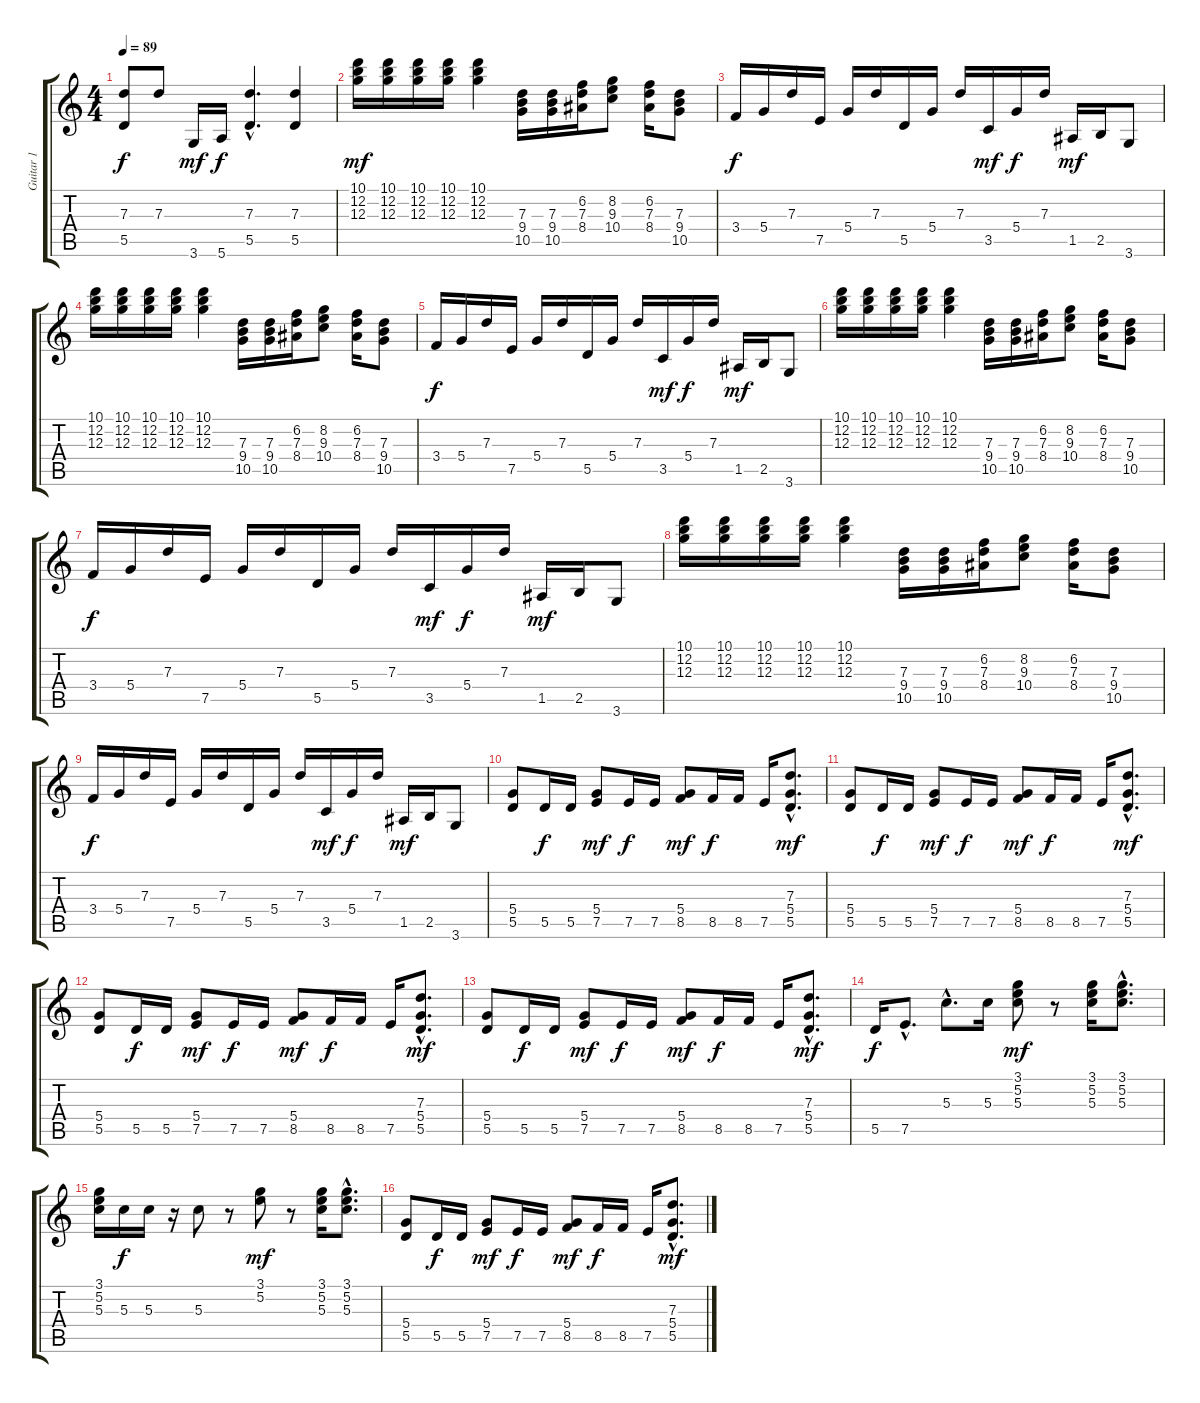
\track ("Guitar 1" "Guitar 1") {instrument distortionguitar}
\staff {score tabs}
\tuning (E4 B3 G3 D3 A2 E2) {hide}
\ts (4 4)
\tempo 89
\clef g2
\ks c
(7.3 5.5).8{dy f} 7.3.8 3.6.16{dy mf} 5.6.16{dy f} (7.3{hac} 5.5{hac}).4{d} (7.3 5.5).4 |
(10.1 12.2 12.3).16{dy mf} (10.1 12.2 12.3).16 (10.1 12.2 12.3).16 (10.1 12.2 12.3).16 (10.1 12.2 12.3).4 (7.3 9.4 10.5).16 (7.3 9.4 10.5).16 (6.2 7.3 8.4).16 (8.2 9.3 10.4).8 (6.2 7.3 8.4).16 (7.3 9.4 10.5).8 |
3.4.16{dy f} 5.4.16 7.3.16 7.5.16 5.4.16 7.3.16 5.5.16 5.4.16 7.3.16 3.5.16{dy mf} 5.4.16{dy f} 7.3.16 1.5.16{dy mf} 2.5.16 3.6.8 |
(10.1 12.2 12.3).16 (10.1 12.2 12.3).16 (10.1 12.2 12.3).16 (10.1 12.2 12.3).16 (10.1 12.2 12.3).4 (7.3 9.4 10.5).16 (7.3 9.4 10.5).16 (6.2 7.3 8.4).16 (8.2 9.3 10.4).8 (6.2 7.3 8.4).16 (7.3 9.4 10.5).8 |
3.4.16{dy f} 5.4.16 7.3.16 7.5.16 5.4.16 7.3.16 5.5.16 5.4.16 7.3.16 3.5.16{dy mf} 5.4.16{dy f} 7.3.16 1.5.16{dy mf} 2.5.16 3.6.8 |
(10.1 12.2 12.3).16 (10.1 12.2 12.3).16 (10.1 12.2 12.3).16 (10.1 12.2 12.3).16 (10.1 12.2 12.3).4 (7.3 9.4 10.5).16 (7.3 9.4 10.5).16 (6.2 7.3 8.4).16 (8.2 9.3 10.4).8 (6.2 7.3 8.4).16 (7.3 9.4 10.5).8 |
3.4.16{dy f} 5.4.16 7.3.16 7.5.16 5.4.16 7.3.16 5.5.16 5.4.16 7.3.16 3.5.16{dy mf} 5.4.16{dy f} 7.3.16 1.5.16{dy mf} 2.5.16 3.6.8 |
(10.1 12.2 12.3).16 (10.1 12.2 12.3).16 (10.1 12.2 12.3).16 (10.1 12.2 12.3).16 (10.1 12.2 12.3).4 (7.3 9.4 10.5).16 (7.3 9.4 10.5).16 (6.2 7.3 8.4).16 (8.2 9.3 10.4).8 (6.2 7.3 8.4).16 (7.3 9.4 10.5).8 |
3.4.16{dy f} 5.4.16 7.3.16 7.5.16 5.4.16 7.3.16 5.5.16 5.4.16 7.3.16 3.5.16{dy mf} 5.4.16{dy f} 7.3.16 1.5.16{dy mf} 2.5.16 3.6.8 |
(5.4 5.5).8 5.5.16{dy f} 5.5.16 (5.4 7.5).8{dy mf} 7.5.16{dy f} 7.5.16 (5.4 8.5).8{dy mf} 8.5.16{dy f} 8.5.16 7.5.16 (7.3{hac} 5.4{hac} 5.5{hac}).8{d dy mf} |
(5.4 5.5).8 5.5.16{dy f} 5.5.16 (5.4 7.5).8{dy mf} 7.5.16{dy f} 7.5.16 (5.4 8.5).8{dy mf} 8.5.16{dy f} 8.5.16 7.5.16 (7.3{hac} 5.4{hac} 5.5{hac}).8{d dy mf} |
(5.4 5.5).8 5.5.16{dy f} 5.5.16 (5.4 7.5).8{dy mf} 7.5.16{dy f} 7.5.16 (5.4 8.5).8{dy mf} 8.5.16{dy f} 8.5.16 7.5.16 (7.3{hac} 5.4{hac} 5.5{hac}).8{d dy mf} |
(5.4 5.5).8 5.5.16{dy f} 5.5.16 (5.4 7.5).8{dy mf} 7.5.16{dy f} 7.5.16 (5.4 8.5).8{dy mf} 8.5.16{dy f} 8.5.16 7.5.16 (7.3{hac} 5.4{hac} 5.5{hac}).8{d dy mf} |
5.5.16{dy f} 7.5{hac}.8{d} 5.3{hac}.8{d} 5.3.16 (3.1 5.2 5.3).8{dy mf} r.8 (3.1 5.2 5.3).16 (3.1{hac} 5.2{hac} 5.3{hac}).8{d} |
(3.1 5.2 5.3).16 5.3.16{dy f} 5.3.16 r.16 5.3.8 r.8 (3.1 5.2).8{dy mf} r.8 (3.1 5.2 5.3).16 (3.1{hac} 5.2{hac} 5.3{hac}).8{d} |
(5.4 5.5).8 5.5.16{dy f} 5.5.16 (5.4 7.5).8{dy mf} 7.5.16{dy f} 7.5.16 (5.4 8.5).8{dy mf} 8.5.16{dy f} 8.5.16 7.5.16 (7.3{hac} 5.4{hac} 5.5{hac}).8{d dy mf}
